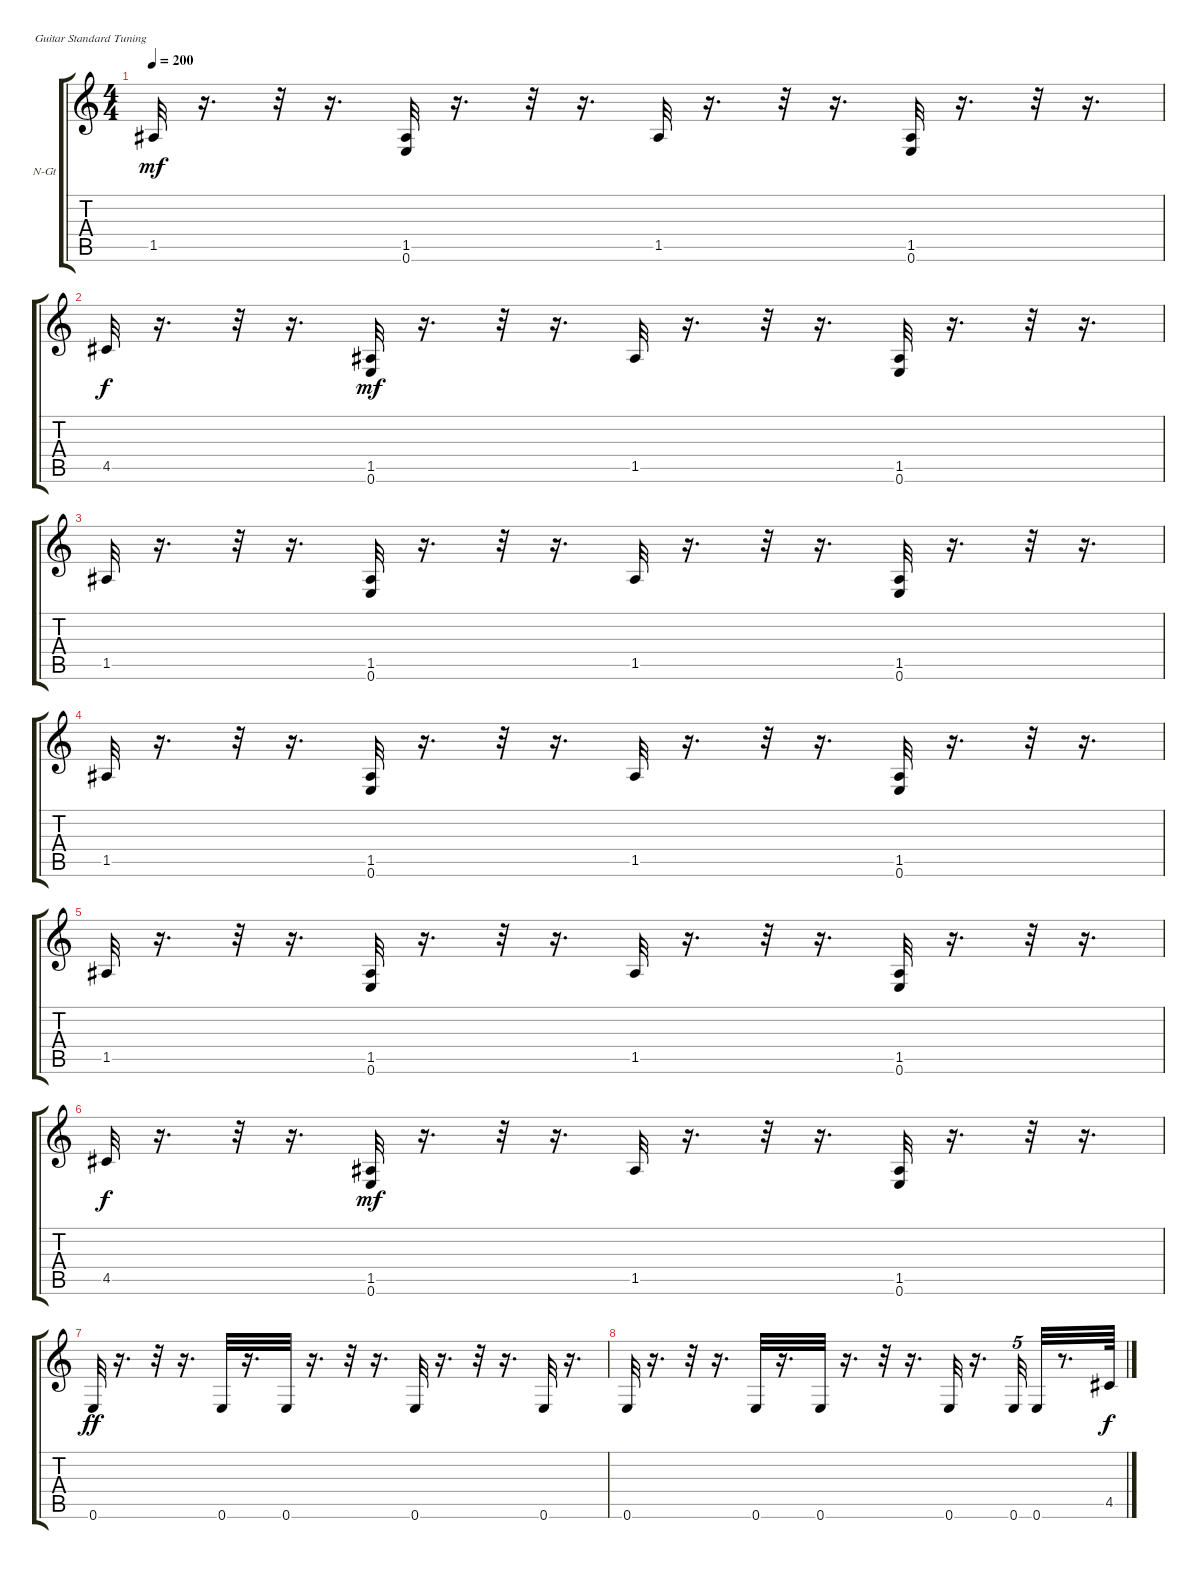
\bracketExtendMode groupsimilarinstruments
\firstSystemTrackNameOrientation horizontal
\otherSystemsTrackNameOrientation horizontal
\track ("Акустика" "N-Gt") {instrument acousticguitarnylon}
\staff {score tabs}
\tuning (E4 B3 G3 D3 A2 E2)
\ts (4 4)
\tempo 200
\clef g2
\ks c
1.5.32{dy mf} r.16{d} r.32 r.16{d} (1.5 0.6).32 r.16{d} r.32 r.16{d} 1.5.32 r.16{d} r.32 r.16{d} (1.5 0.6).32 r.16{d} r.32 r.16{d} |
4.5.32{dy f} r.16{d} r.32 r.16{d} (1.5 0.6).32{dy mf} r.16{d} r.32 r.16{d} 1.5.32 r.16{d} r.32 r.16{d} (1.5 0.6).32 r.16{d} r.32 r.16{d} |
1.5.32 r.16{d} r.32 r.16{d} (1.5 0.6).32 r.16{d} r.32 r.16{d} 1.5.32 r.16{d} r.32 r.16{d} (1.5 0.6).32 r.16{d} r.32 r.16{d} |
1.5.32 r.16{d} r.32 r.16{d} (1.5 0.6).32 r.16{d} r.32 r.16{d} 1.5.32 r.16{d} r.32 r.16{d} (1.5 0.6).32 r.16{d} r.32 r.16{d} |
1.5.32 r.16{d} r.32 r.16{d} (1.5 0.6).32 r.16{d} r.32 r.16{d} 1.5.32 r.16{d} r.32 r.16{d} (1.5 0.6).32 r.16{d} r.32 r.16{d} |
4.5.32{dy f} r.16{d} r.32 r.16{d} (1.5 0.6).32{dy mf} r.16{d} r.32 r.16{d} 1.5.32 r.16{d} r.32 r.16{d} (1.5 0.6).32 r.16{d} r.32 r.16{d} |
0.6.32{dy ff} r.16{d} r.32 r.16{d} 0.6.32 r.16{d} 0.6.32 r.16{d} r.32 r.16{d} 0.6.32 r.16{d} r.32 r.16{d} 0.6.32 r.16{d} |
0.6.32 r.16{d} r.32 r.16{d} 0.6.32 r.16{d} 0.6.32 r.16{d} r.32 r.16{d} 0.6.32 r.16{d} 0.6.32{tu (5 4)} 0.6.32 r.8{d} 4.5.64{dy f}
